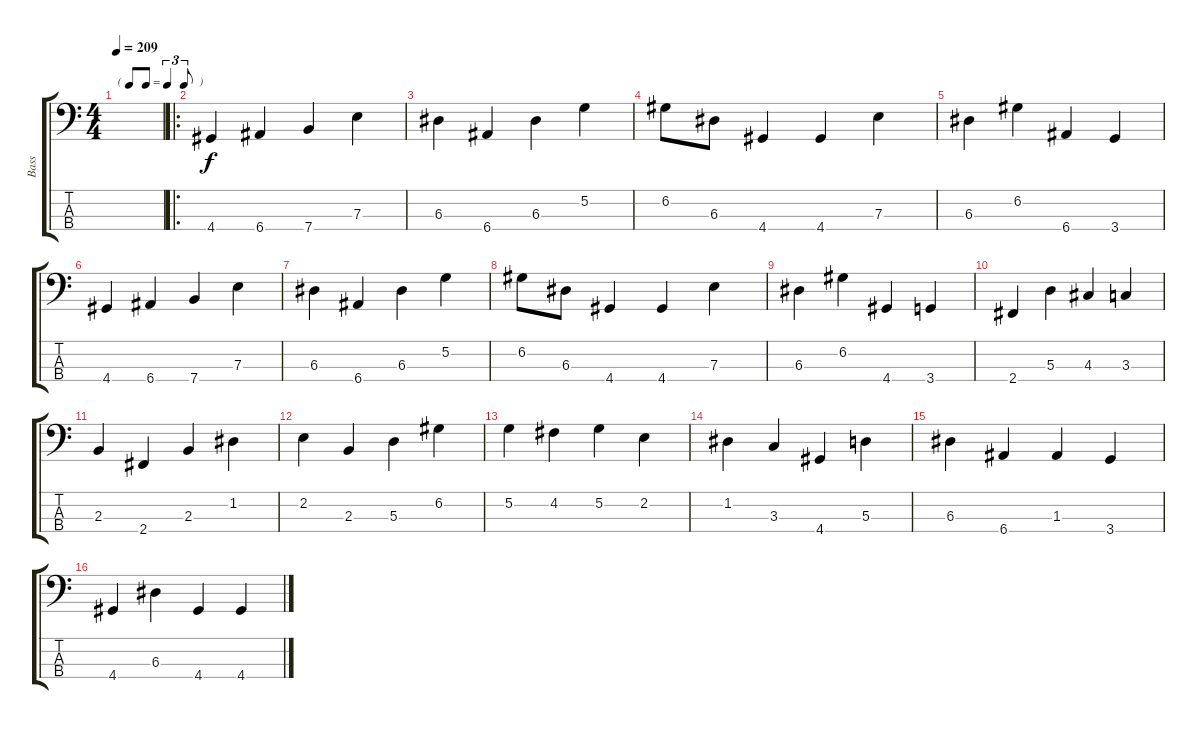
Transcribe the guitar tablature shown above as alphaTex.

\track ("Bass" "Bass") {instrument acousticbass}
\staff {score tabs}
\tuning (G2 D2 A1 E1) {hide}
\ts (4 4)
\tf triplet8th
\tempo 209
\clef f4
\ks c
|
\ro
4.4.4 6.4.4 7.4.4 7.3.4 |
6.3.4 6.4.4 6.3.4 5.2.4 |
6.2.8 6.3.8 4.4.4 4.4.4 7.3.4 |
6.3.4 6.2.4 6.4.4 3.4.4 |
4.4.4 6.4.4 7.4.4 7.3.4 |
6.3.4 6.4.4 6.3.4 5.2.4 |
6.2.8 6.3.8 4.4.4 4.4.4 7.3.4 |
6.3.4 6.2.4 4.4.4 3.4.4 |
2.4.4 5.3.4 4.3.4 3.3.4 |
2.3.4 2.4.4 2.3.4 1.2.4 |
2.2.4 2.3.4 5.3.4 6.2.4 |
5.2.4 4.2.4 5.2.4 2.2.4 |
1.2.4 3.3.4 4.4.4 5.3.4 |
6.3.4 6.4.4 1.3.4 3.4.4 |
4.4.4 6.3.4 4.4.4 4.4.4
